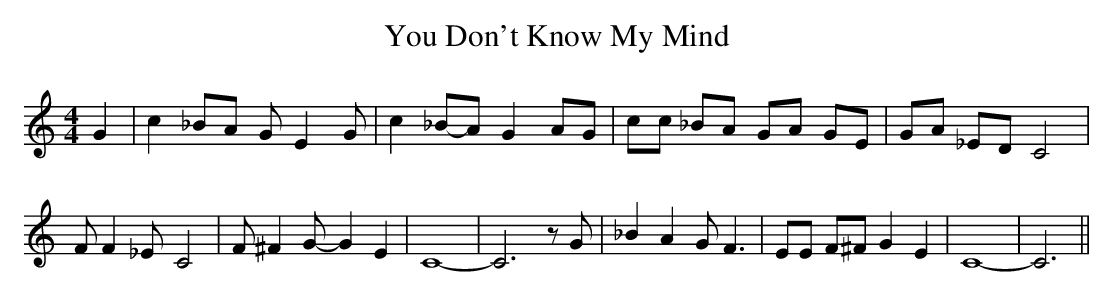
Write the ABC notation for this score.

X:1
T:You Don't Know My Mind
M:4/4
L:1/8
K:C
 G2| c2 _BA G E2 G| c2_B-A G2 AG| cc _BA GA GE| GA _ED C4| F F2 _E- C4|\
 F ^F2 G- G2 E2| C8-| C6 z G| _B2 A2 G F3| EE F^F G2 E2| C8-| C6||\
